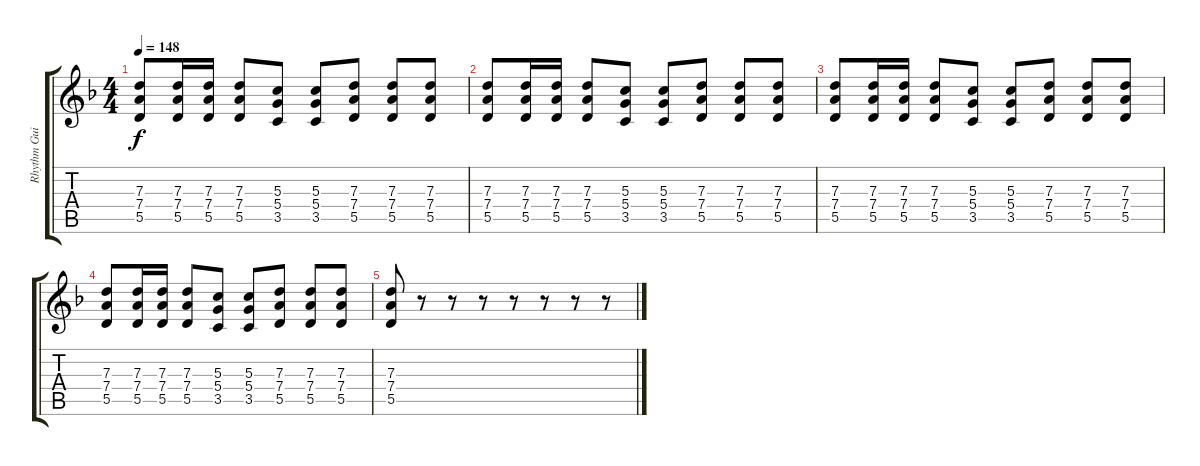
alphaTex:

\track ("Rhythm Guitar 2 (Greg Hetson)" "Rhythm Gui") {instrument overdrivenguitar}
\staff {score tabs}
\tuning (E4 B3 G3 D3 A2 E2) {hide}
\ts (4 4)
\tempo 148
\clef g2
\ks f
(7.3 7.4 5.5).8{dy f} (7.3 7.4 5.5).16 (7.3 7.4 5.5).16 (7.3 7.4 5.5).8 (5.3 5.4 3.5).8 (5.3 5.4 3.5).8 (7.3 7.4 5.5).8 (7.3 7.4 5.5).8 (7.3 7.4 5.5).8 |
(7.3 7.4 5.5).8 (7.3 7.4 5.5).16 (7.3 7.4 5.5).16 (7.3 7.4 5.5).8 (5.3 5.4 3.5).8 (5.3 5.4 3.5).8 (7.3 7.4 5.5).8 (7.3 7.4 5.5).8 (7.3 7.4 5.5).8 |
(7.3 7.4 5.5).8 (7.3 7.4 5.5).16 (7.3 7.4 5.5).16 (7.3 7.4 5.5).8 (5.3 5.4 3.5).8 (5.3 5.4 3.5).8 (7.3 7.4 5.5).8 (7.3 7.4 5.5).8 (7.3 7.4 5.5).8 |
(7.3 7.4 5.5).8 (7.3 7.4 5.5).16 (7.3 7.4 5.5).16 (7.3 7.4 5.5).8 (5.3 5.4 3.5).8 (5.3 5.4 3.5).8 (7.3 7.4 5.5).8 (7.3 7.4 5.5).8 (7.3 7.4 5.5).8 |
(7.3 7.4 5.5).8 r.8 r.8 r.8 r.8 r.8 r.8 r.8
